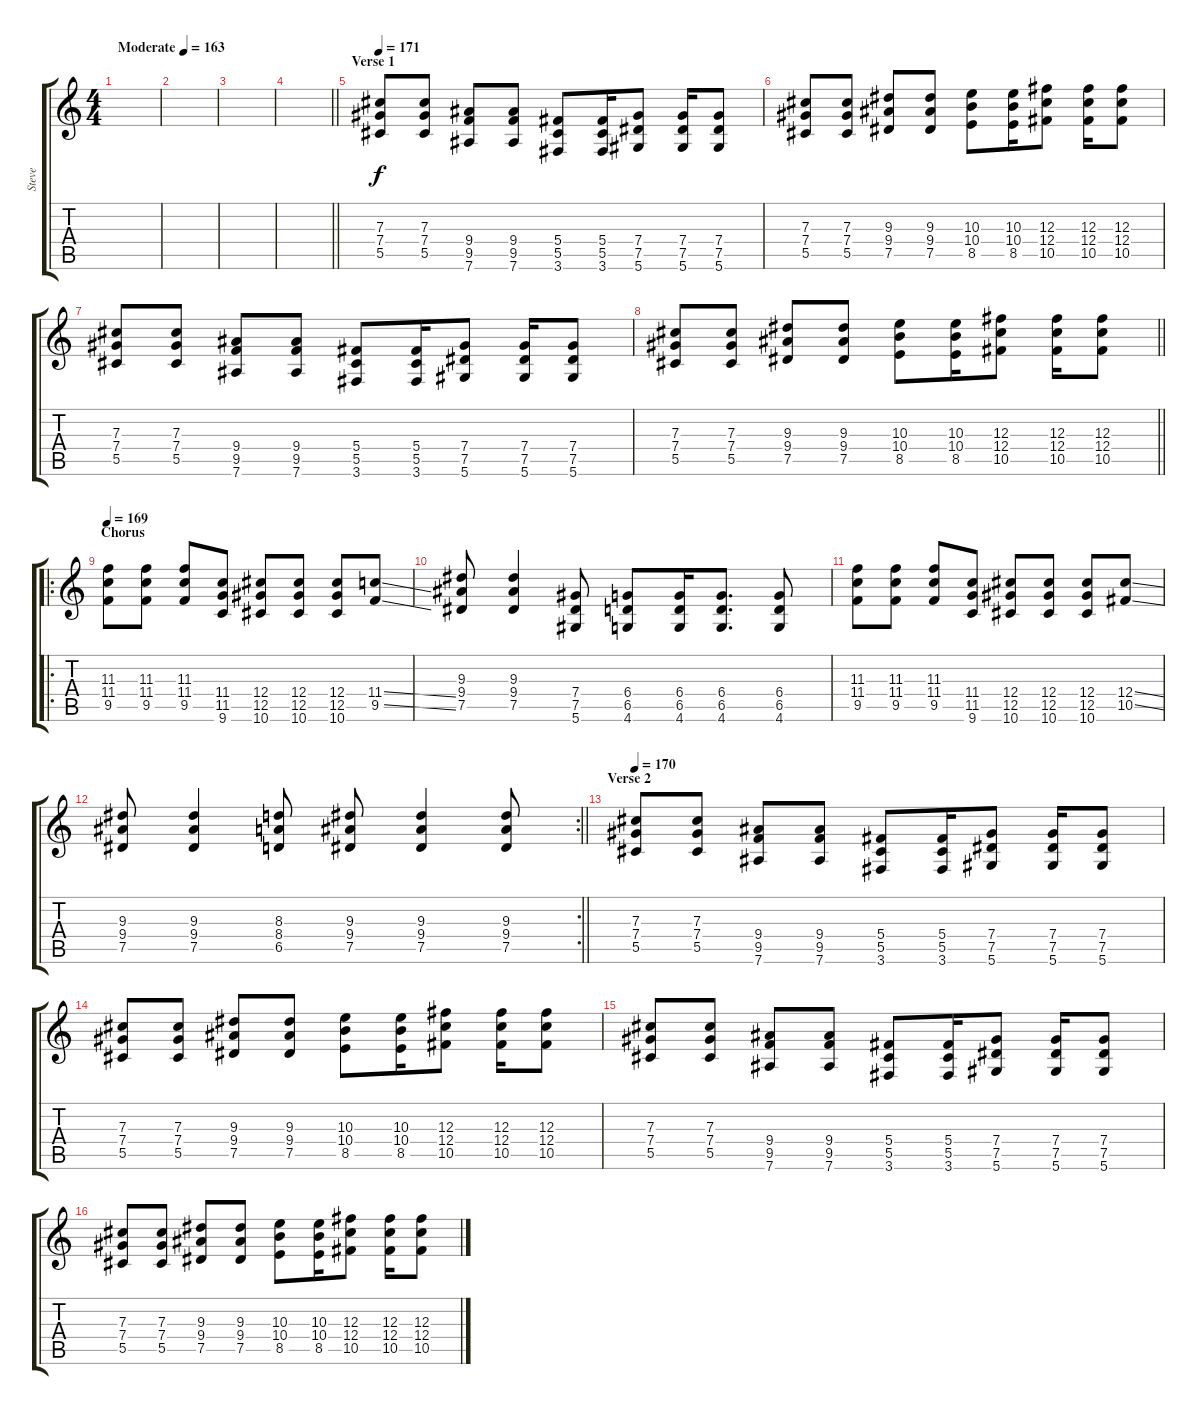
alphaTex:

\track ("Steve" "Steve") {instrument distortionguitar}
\staff {score tabs}
\tuning (Eb4 Bb3 Gb3 Db3 Ab2 Eb2) {hide}
\ts (4 4)
\tempo (163 "Moderate")
\clef g2
\ks c
|
|
|
\barLineRight lightlight
|
\section ("" "Verse 1")
\tempo 171
(7.3 7.4 5.5).8 (7.3 7.4 5.5).8 (9.4 9.5 7.6).8 (9.4 9.5 7.6).8 (5.4 5.5 3.6).8 (5.4 5.5 3.6).16 (7.4 7.5 5.6).8 (7.4 7.5 5.6).16 (7.4 7.5 5.6).8 |
(7.3 7.4 5.5).8 (7.3 7.4 5.5).8 (9.3 9.4 7.5).8 (9.3 9.4 7.5).8 (10.3 10.4 8.5).8 (10.3 10.4 8.5).16 (12.3 12.4 10.5).8 (12.3 12.4 10.5).16 (12.3 12.4 10.5).8 |
(7.3 7.4 5.5).8 (7.3 7.4 5.5).8 (9.4 9.5 7.6).8 (9.4 9.5 7.6).8 (5.4 5.5 3.6).8 (5.4 5.5 3.6).16 (7.4 7.5 5.6).8 (7.4 7.5 5.6).16 (7.4 7.5 5.6).8 |
\barLineRight lightlight
(7.3 7.4 5.5).8 (7.3 7.4 5.5).8 (9.3 9.4 7.5).8 (9.3 9.4 7.5).8 (10.3 10.4 8.5).8 (10.3 10.4 8.5).16 (12.3 12.4 10.5).8 (12.3 12.4 10.5).16 (12.3 12.4 10.5).8 |
\ro
\section ("" "Chorus")
\tempo 169
(11.3 11.4 9.5).8 (11.3 11.4 9.5).8 (11.3 11.4 9.5).8 (11.4 11.5 9.6).8 (12.4 12.5 10.6).8 (12.4 12.5 10.6).8 (12.4 12.5 10.6).8 (11.4{ss} 9.5{ss}).8 |
(9.3 9.4 7.5).8 (9.3 9.4 7.5).4 (7.4 7.5 5.6).8 (6.4 6.5 4.6).8 (6.4 6.5 4.6).16 (6.4 6.5 4.6).8{d} (6.4 6.5 4.6).8 |
(11.3 11.4 9.5).8 (11.3 11.4 9.5).8 (11.3 11.4 9.5).8 (11.4 11.5 9.6).8 (12.4 12.5 10.6).8 (12.4 12.5 10.6).8 (12.4 12.5 10.6).8 (12.4{ss} 10.5{ss}).8 |
\rc 2
\barLineRight lightlight
(9.3 9.4 7.5).8 (9.3 9.4 7.5).4 (8.3 8.4 6.5).8 (9.3 9.4 7.5).8 (9.3 9.4 7.5).4 (9.3 9.4 7.5).8 |
\section ("" "Verse 2")
\tempo 170
(7.3 7.4 5.5).8 (7.3 7.4 5.5).8 (9.4 9.5 7.6).8 (9.4 9.5 7.6).8 (5.4 5.5 3.6).8 (5.4 5.5 3.6).16 (7.4 7.5 5.6).8 (7.4 7.5 5.6).16 (7.4 7.5 5.6).8 |
(7.3 7.4 5.5).8 (7.3 7.4 5.5).8 (9.3 9.4 7.5).8 (9.3 9.4 7.5).8 (10.3 10.4 8.5).8 (10.3 10.4 8.5).16 (12.3 12.4 10.5).8 (12.3 12.4 10.5).16 (12.3 12.4 10.5).8 |
(7.3 7.4 5.5).8 (7.3 7.4 5.5).8 (9.4 9.5 7.6).8 (9.4 9.5 7.6).8 (5.4 5.5 3.6).8 (5.4 5.5 3.6).16 (7.4 7.5 5.6).8 (7.4 7.5 5.6).16 (7.4 7.5 5.6).8 |
(7.3 7.4 5.5).8 (7.3 7.4 5.5).8 (9.3 9.4 7.5).8 (9.3 9.4 7.5).8 (10.3 10.4 8.5).8 (10.3 10.4 8.5).16 (12.3 12.4 10.5).8 (12.3 12.4 10.5).16 (12.3 12.4 10.5).8
